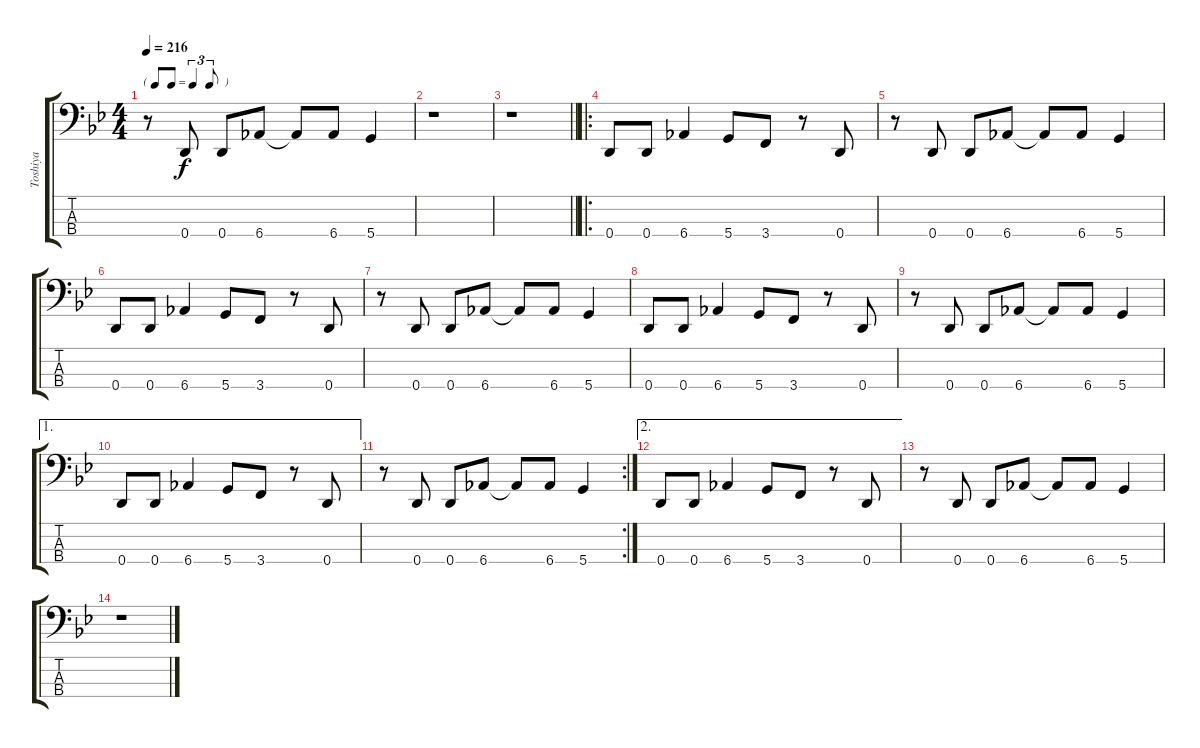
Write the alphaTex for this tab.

\track ("Toshiya" "Toshiya") {instrument slapbass2}
\staff {score tabs}
\tuning (F2 C2 G1 D1) {hide}
\ts (4 4)
\tf triplet8th
\tempo 216
\clef f4
\ks bb
r.8{dy f} 0.4.8 0.4.8 6.4.8 6.4{t}.8 6.4.8 5.4.4 |
r.1 |
\barLineRight lightlight
r.1 |
\ro
0.4.8 0.4.8 6.4.4 5.4.8 3.4.8 r.8 0.4.8 |
r.8 0.4.8 0.4.8 6.4.8 6.4{t}.8 6.4.8 5.4.4 |
0.4.8 0.4.8 6.4.4 5.4.8 3.4.8 r.8 0.4.8 |
r.8 0.4.8 0.4.8 6.4.8 6.4{t}.8 6.4.8 5.4.4 |
0.4.8 0.4.8 6.4.4 5.4.8 3.4.8 r.8 0.4.8 |
r.8 0.4.8 0.4.8 6.4.8 6.4{t}.8 6.4.8 5.4.4 |
\ae 1
0.4.8 0.4.8 6.4.4 5.4.8 3.4.8 r.8 0.4.8 |
\rc 2
r.8 0.4.8 0.4.8 6.4.8 6.4{t}.8 6.4.8 5.4.4 |
\ae 2
0.4.8 0.4.8 6.4.4 5.4.8 3.4.8 r.8 0.4.8 |
r.8 0.4.8 0.4.8 6.4.8 6.4{t}.8 6.4.8 5.4.4 |
r.1
